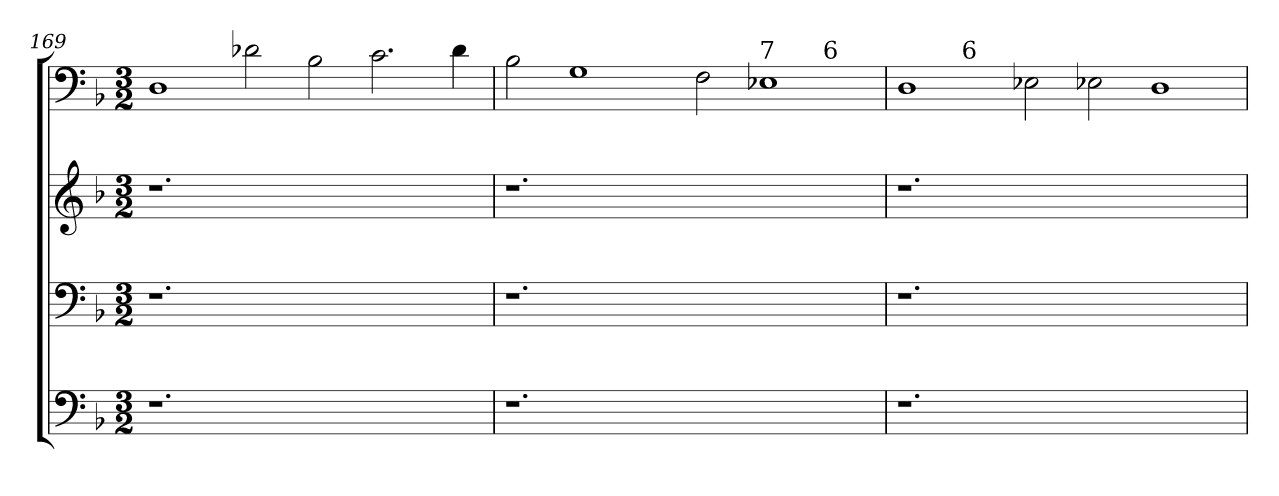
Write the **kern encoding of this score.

**kern	**kern	**kern	**kern
*part4	*part3	*part2	*part1
*staff4	*staff3	*staff2	*staff1
*clefF4	*clefF4	*clefG2	*clefF4
*k[b-]	*k[b-]	*k[b-]	*k[b-]
*F:	*F:	*F:	*F:
*M3/2	*M3/2	*M3/2	*M3/2
=169	=169	=169	=169
1.r	1.r	1.r	1D
.	.	.	2d-X\
1.ryy	1.ryy	1.ryy	2B-\
.	.	.	2.c\
.	.	.	4d-\
=170	=170	=170	=170
*	*	*	*^
1.r	1.r	1.r	2B-\	1ryy
.	.	.	1G	.
.	.	.	.	1.ryy
1.ryy	1.ryy	1.ryy	2F>\	.
!	!	!	!LO:TX:a:t=7	!
.	.	.	1E-X	.
!	!	!	!	!LO:TX:a:t=6
.	.	.	.	2ryy
!!LO:LB:g=z	!!
=171	=171	=171	=171	=171
1.r	1.r	1.r	1D	2ryy
!	!	!	!	!LO:TX:a:t=6
.	.	.	.	1ryy
.	.	.	2E-X\	.
1.ryy	1.ryy	1.ryy	2E-X>\	1.ryy
.	.	.	1D>	.
*	*	*	*v	*v
=	=	=	=
*-	*-	*-	*-
